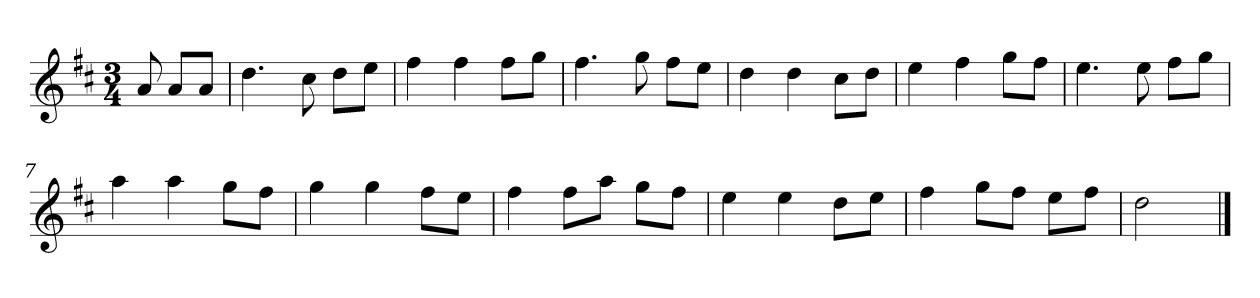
**kern
*part1
*staff1
*k[f#c#]
*M3/4
*MM120
=
8a
8aL
8aJ
=1
4.dd
8cc#
8ddL
8eeJ
=2
4ff#
4ff#
8ff#L
8ggJ
=3
4.ff#
8gg
8ff#L
8eeJ
=4
4dd
4dd
8cc#L
8ddJ
=5
4ee
4ff#
8ggL
8ff#J
=6
4.ee
8ee
8ff#L
8ggJ
=7
4aa
4aa
8ggL
8ff#J
=8
4gg
4gg
8ff#L
8eeJ
=9
4ff#
8ff#L
8aaJ
8ggL
8ff#J
=10
4ee
4ee
8ddL
8eeJ
=11
4ff#
8ggL
8ff#J
8eeL
8ff#J
=12
2dd
==
*-
